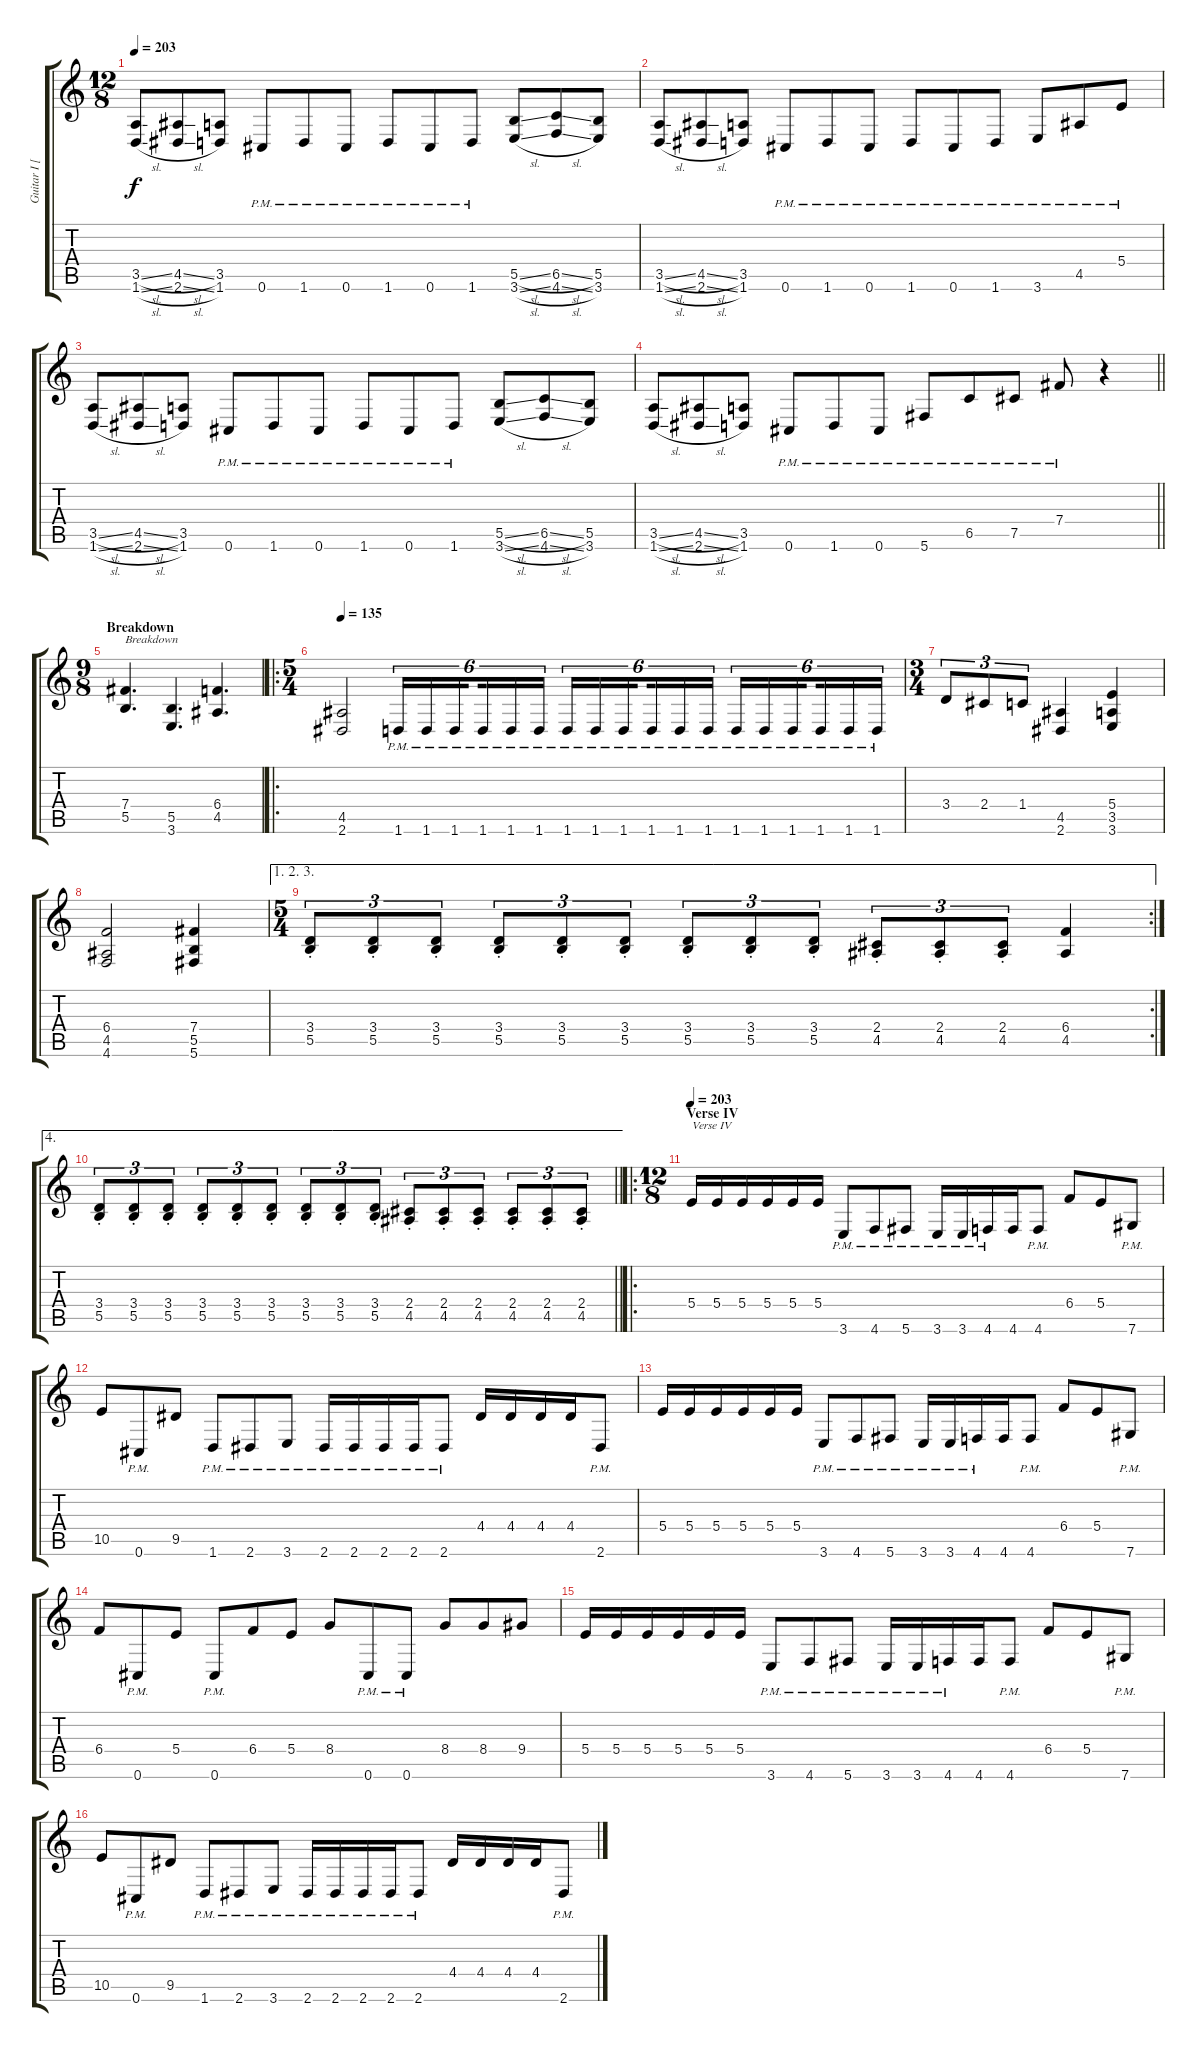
\track ("Guitar I [Terrance Hobbs]" "Guitar I [") {instrument distortionguitar}
\staff {score tabs}
\tuning (Db4 Ab3 E3 B2 Gb2 Db2) {hide}
\ts (12 8)
\tempo 203
\clef g2
\ks c
(3.5{sl} 1.6{sl}).8{dy f} (4.5{sl} 2.6{sl}).8 (3.5 1.6).8 0.6{pm}.8 1.6{pm}.8 0.6{pm}.8 1.6{pm}.8 0.6{pm}.8 1.6{pm}.8 (5.5{sl} 3.6{sl}).8 (6.5{sl} 4.6{sl}).8 (5.5 3.6).8 |
(3.5{sl} 1.6{sl}).8 (4.5{sl} 2.6{sl}).8 (3.5 1.6).8 0.6{pm}.8 1.6{pm}.8 0.6{pm}.8 1.6{pm}.8 0.6{pm}.8 1.6{pm}.8 3.6{pm}.8 4.5{pm}.8 5.4{pm}.8 |
(3.5{sl} 1.6{sl}).8 (4.5{sl} 2.6{sl}).8 (3.5 1.6).8 0.6{pm}.8 1.6{pm}.8 0.6{pm}.8 1.6{pm}.8 0.6{pm}.8 1.6{pm}.8 (5.5{sl} 3.6{sl}).8 (6.5{sl} 4.6{sl}).8 (5.5 3.6).8 |
\barLineRight lightlight
(3.5{sl} 1.6{sl}).8 (4.5{sl} 2.6{sl}).8 (3.5 1.6).8 0.6{pm}.8 1.6{pm}.8 0.6{pm}.8 5.6{pm}.8 6.5{pm}.8 7.5{pm}.8 7.4{pm}.8 r.4 |
\ts (9 8)
\section ("" "Breakdown")
(7.4 5.5).4{d txt "Breakdown"} (5.5 3.6).4{d} (6.4 4.5).4{d} |
\ro
\ts (5 4)
\tempo 135
(4.5 2.6).2 1.6{pm}.16{tu (6 4)} 1.6{pm}.16{tu (6 4)} 1.6{pm}.16{tu (6 4) beam splitsecondary} 1.6{pm}.16{tu (6 4)} 1.6{pm}.16{tu (6 4)} 1.6{pm}.16{tu (6 4)} 1.6{pm}.16{tu (6 4)} 1.6{pm}.16{tu (6 4)} 1.6{pm}.16{tu (6 4) beam splitsecondary} 1.6{pm}.16{tu (6 4)} 1.6{pm}.16{tu (6 4)} 1.6{pm}.16{tu (6 4)} 1.6{pm}.16{tu (6 4)} 1.6{pm}.16{tu (6 4)} 1.6{pm}.16{tu (6 4) beam splitsecondary} 1.6{pm}.16{tu (6 4)} 1.6{pm}.16{tu (6 4)} 1.6{pm}.16{tu (6 4)} |
\ts (3 4)
3.4.8{tu (3 2)} 2.4.8{tu (3 2)} 1.4.8{tu (3 2)} (4.5 2.6).4 (5.4 3.5 3.6).4 |
(6.4 4.5 4.6).2 (7.4 5.5 5.6).4 |
\ae (1 2 3)
\rc 2
\ts (5 4)
(3.4{st} 5.5{st}).8{tu (3 2)} (3.4{st} 5.5{st}).8{tu (3 2)} (3.4{st} 5.5{st}).8{tu (3 2)} (3.4{st} 5.5{st}).8{tu (3 2)} (3.4{st} 5.5{st}).8{tu (3 2)} (3.4{st} 5.5{st}).8{tu (3 2)} (3.4{st} 5.5{st}).8{tu (3 2)} (3.4{st} 5.5{st}).8{tu (3 2)} (3.4{st} 5.5{st}).8{tu (3 2)} (2.4{st} 4.5{st}).8{tu (3 2)} (2.4{st} 4.5{st}).8{tu (3 2)} (2.4{st} 4.5{st}).8{tu (3 2)} (6.4 4.5).4 |
\ae 4
\barLineRight lightlight
(3.4{st} 5.5{st}).8{tu (3 2)} (3.4{st} 5.5{st}).8{tu (3 2)} (3.4{st} 5.5{st}).8{tu (3 2)} (3.4{st} 5.5{st}).8{tu (3 2)} (3.4{st} 5.5{st}).8{tu (3 2)} (3.4{st} 5.5{st}).8{tu (3 2)} (3.4{st} 5.5{st}).8{tu (3 2)} (3.4{st} 5.5{st}).8{tu (3 2)} (3.4{st} 5.5{st}).8{tu (3 2)} (2.4{st} 4.5{st}).8{tu (3 2)} (2.4{st} 4.5{st}).8{tu (3 2)} (2.4{st} 4.5{st}).8{tu (3 2)} (2.4{st} 4.5).8{tu (3 2)} (2.4{st} 4.5{st}).8{tu (3 2)} (2.4{st} 4.5{st}).8{tu (3 2)} |
\ro
\ts (12 8)
\section ("" "Verse IV")
\tempo 203
5.4.16{txt "Verse IV"} 5.4.16 5.4.16 5.4.16 5.4.16 5.4.16 3.6{pm}.8 4.6{pm}.8 5.6{pm}.8 3.6{pm}.16 3.6{pm}.16 4.6{pm}.16 4.6.16 4.6{pm}.8 6.4.8 5.4.8 7.6{pm}.8 |
10.5.8 0.6{pm}.8 9.5.8 1.6{pm}.8 2.6{pm}.8 3.6{pm}.8 2.6{pm}.16 2.6{pm}.16 2.6{pm}.16 2.6{pm}.16 2.6{pm}.8 4.4.16 4.4.16 4.4.16 4.4.16 2.6{pm}.8 |
5.4.16 5.4.16 5.4.16 5.4.16 5.4.16 5.4.16 3.6{pm}.8 4.6{pm}.8 5.6{pm}.8 3.6{pm}.16 3.6{pm}.16 4.6{pm}.16 4.6.16 4.6{pm}.8 6.4.8 5.4.8 7.6{pm}.8 |
6.4.8 0.6{pm}.8 5.4.8 0.6{pm}.8 6.4.8 5.4.8 8.4.8 0.6{pm}.8 0.6{pm}.8 8.4.8 8.4.8 9.4.8 |
5.4.16 5.4.16 5.4.16 5.4.16 5.4.16 5.4.16 3.6{pm}.8 4.6{pm}.8 5.6{pm}.8 3.6{pm}.16 3.6{pm}.16 4.6{pm}.16 4.6.16 4.6{pm}.8 6.4.8 5.4.8 7.6{pm}.8 |
10.5.8 0.6{pm}.8 9.5.8 1.6{pm}.8 2.6{pm}.8 3.6{pm}.8 2.6{pm}.16 2.6{pm}.16 2.6{pm}.16 2.6{pm}.16 2.6{pm}.8 4.4.16 4.4.16 4.4.16 4.4.16 2.6{pm}.8
